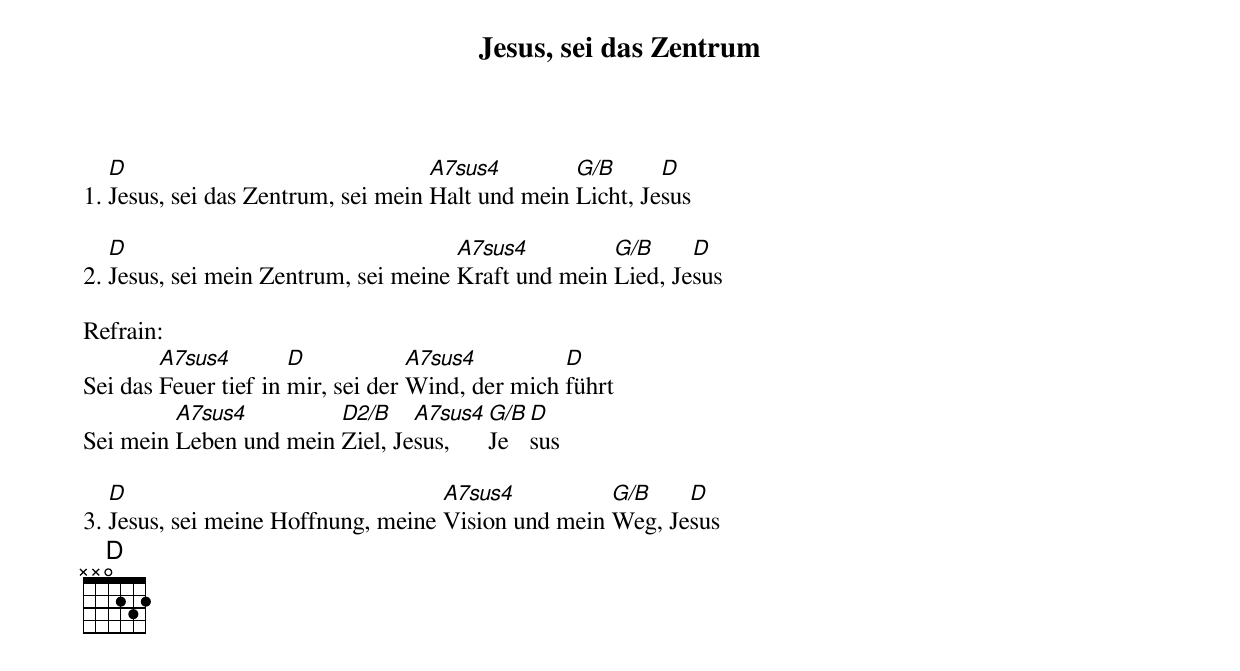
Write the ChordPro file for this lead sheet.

{title:Jesus, sei das Zentrum}
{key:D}

1. [D]Jesus, sei das Zentrum, sei mein [A7sus4]Halt und mein [G/B]Licht, Je[D]sus

2. [D]Jesus, sei mein Zentrum, sei meine [A7sus4]Kraft und mein [G/B]Lied, Je[D]sus

Refrain:
Sei das [A7sus4]Feuer tief in [D]mir, sei der [A7sus4]Wind, der mich [D]führt
Sei mein [A7sus4]Leben und mein [D2/B]Ziel, Je[A7sus4]sus, [G/B]Je[D]sus

3. [D]Jesus, sei meine Hoffnung, meine [A7sus4]Vision und mein [G/B]Weg, Je[D]sus
